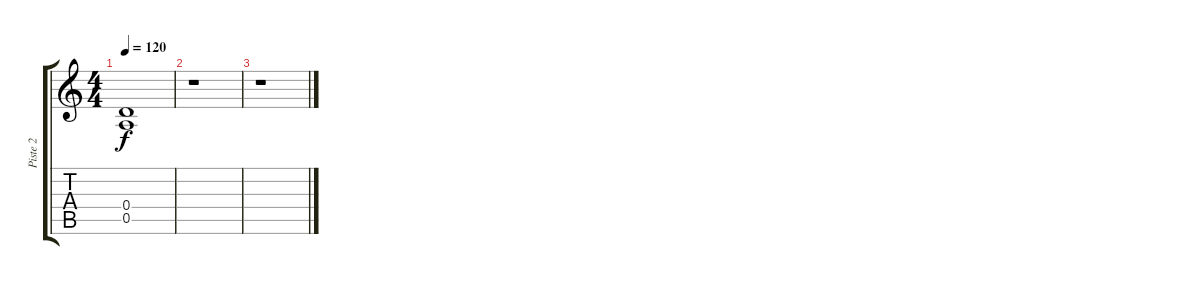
\track ("Piste 2" "Piste 2") {instrument overdrivenguitar}
\staff {score tabs}
\tuning (E4 B3 G3 D3 A2 E2) {hide}
\ts (4 4)
\tempo 120
\clef g2
\ks c
(0.4{t} 0.5{t}).1{dy f} |
r.1 |
r.1
